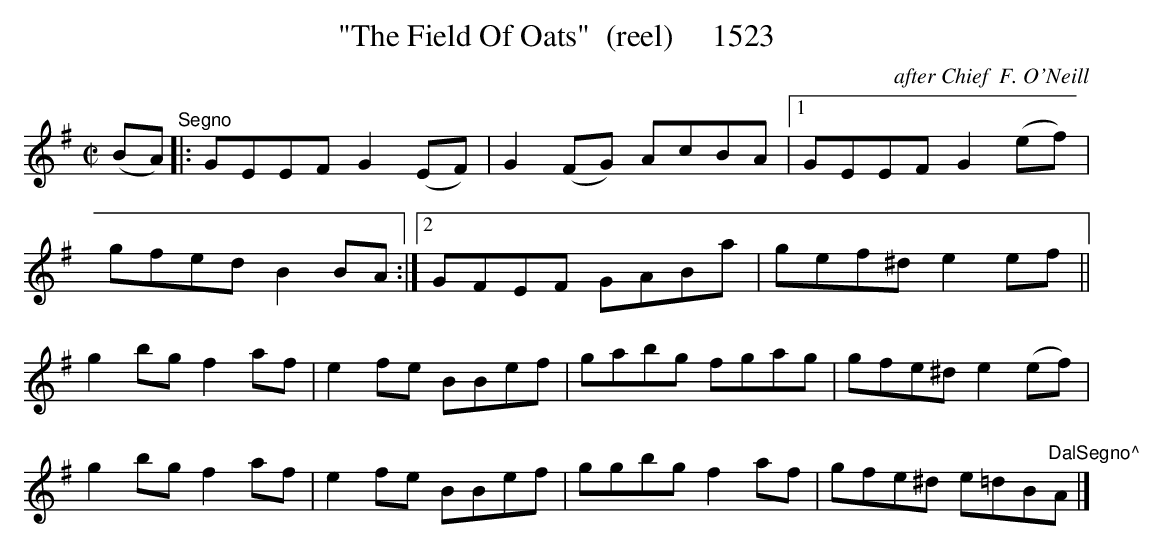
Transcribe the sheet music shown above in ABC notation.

X:1
T:"The Field Of Oats"  (reel)     1523
C:after Chief  F. O'Neill
BRENNAN July 2003 (HTTP://WWW.SOSYOURMOM.COM)
M:C|
L:1/8
K:G
(BA)"^Segno"|:GEEF G2(EF)|G2(FG) AcBA|[1GEEF G2(ef)|
gfed B2BA:|[2GFEF GABa|gef^d e2ef||
g2bg f2af|e2fe BBef|gabg fgag|gfe^d e2(ef)|
g2bg f2af|e2fe BBef|ggbg f2af|gfe^d e=dB"DalSegno^"A|]
